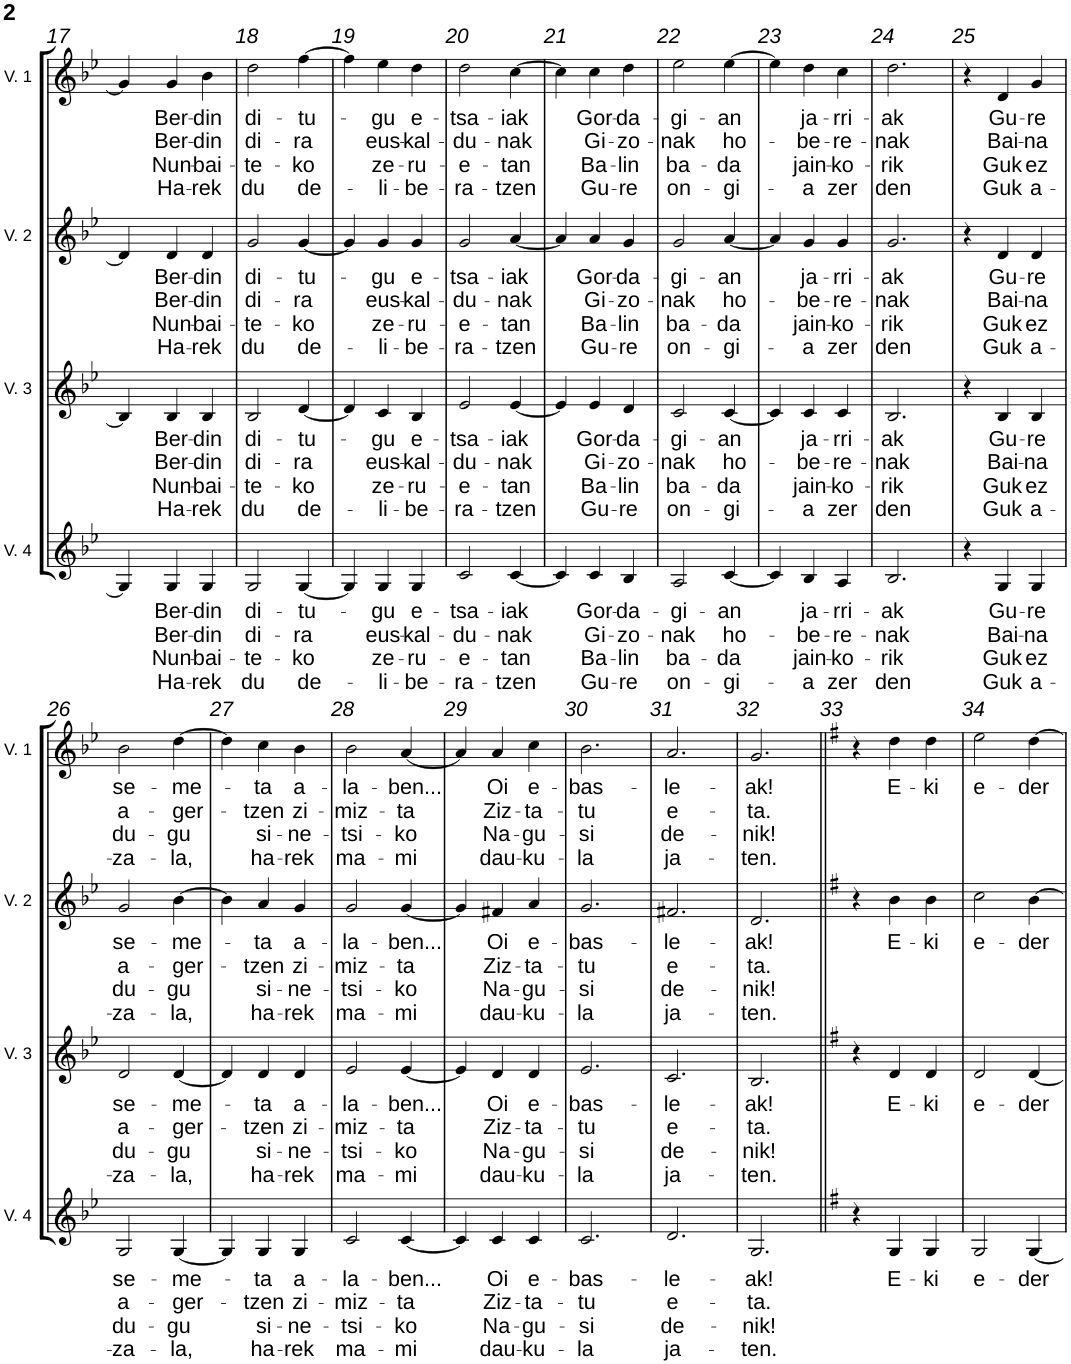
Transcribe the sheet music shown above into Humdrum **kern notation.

**kern	**text	**text	**text	**text	**kern	**text	**text	**text	**text	**kern	**text	**text	**text	**text	**kern	**text	**text	**text	**text
*part4	*part4	*part4	*part4	*part4	*part3	*part3	*part3	*part3	*part3	*part2	*part2	*part2	*part2	*part2	*part1	*part1	*part1	*part1	*part1
*staff4	*staff4	*staff4	*staff4	*staff4	*staff3	*staff3	*staff3	*staff3	*staff3	*staff2	*staff2	*staff2	*staff2	*staff2	*staff1	*staff1	*staff1	*staff1	*staff1
*I"Voix 4	*	*	*	*	*I"Voix 3	*	*	*	*	*I"Voix 2	*	*	*	*	*I"Voix 1	*	*	*	*
*I'V. 4	*	*	*	*	*I'V. 3	*	*	*	*	*I'V. 2	*	*	*	*	*I'V. 1	*	*	*	*
!!LO:PB:g=z
*clefG2	*	*	*	*	*clefG2	*	*	*	*	*clefG2	*	*	*	*	*clefG2	*	*	*	*
*k[b-e-]	*	*	*	*	*k[b-e-]	*	*	*	*	*k[b-e-]	*	*	*	*	*k[b-e-]	*	*	*	*
*M3/4	*	*	*	*	*M3/4	*	*	*	*	*M3/4	*	*	*	*	*M3/4	*	*	*	*
=17	=17	=17	=17	=17	=17	=17	=17	=17	=17	=17	=17	=17	=17	=17	=17	=17	=17	=17	=17
4G/]	.	.	.	.	4B-/]	.	.	.	.	4d/]	.	.	.	.	4g/]	.	.	.	.
!	!LO:LY:b	!LO:LY:b	!LO:LY:b	!LO:LY:b	!	!LO:LY:b	!LO:LY:b	!LO:LY:b	!LO:LY:b	!	!LO:LY:b	!LO:LY:b	!LO:LY:b	!LO:LY:b	!	!LO:LY:b	!LO:LY:b	!LO:LY:b	!LO:LY:b
4G/	Ber-	Ber-	Nun-	Ha-	4B-/	Ber-	Ber-	Nun-	Ha-	4d/	Ber-	Ber-	Nun-	Ha-	4g/	Ber-	Ber-	Nun-	Ha-
!	!LO:LY:b	!LO:LY:b	!LO:LY:b	!LO:LY:b	!	!LO:LY:b	!LO:LY:b	!LO:LY:b	!LO:LY:b	!	!LO:LY:b	!LO:LY:b	!LO:LY:b	!LO:LY:b	!	!LO:LY:b	!LO:LY:b	!LO:LY:b	!LO:LY:b
4G/	-din	-din	-bai-	-rek	4B-/	-din	-din	-bai-	-rek	4d/	-din	-din	-bai-	-rek	4b-\	-din	-din	-bai-	-rek
=18	=18	=18	=18	=18	=18	=18	=18	=18	=18	=18	=18	=18	=18	=18	=18	=18	=18	=18	=18
!	!LO:LY:b	!LO:LY:b	!LO:LY:b	!LO:LY:b	!	!LO:LY:b	!LO:LY:b	!LO:LY:b	!LO:LY:b	!	!LO:LY:b	!LO:LY:b	!LO:LY:b	!LO:LY:b	!	!LO:LY:b	!LO:LY:b	!LO:LY:b	!LO:LY:b
2G/	di-	di-	-te-	du	2B-/	di-	di-	-te-	du	2g/	di-	di-	-te-	du	2dd\	di-	di-	-te-	du
!	!LO:LY:b	!LO:LY:b	!LO:LY:b	!LO:LY:b	!	!LO:LY:b	!LO:LY:b	!LO:LY:b	!LO:LY:b	!	!LO:LY:b	!LO:LY:b	!LO:LY:b	!LO:LY:b	!	!LO:LY:b	!LO:LY:b	!LO:LY:b	!LO:LY:b
[4G/	-tu-	-ra	-ko	de-	[4d/	-tu-	-ra	-ko	de-	[4g/	-tu-	-ra	-ko	de-	[4ff\	-tu-	-ra	-ko	de-
=19	=19	=19	=19	=19	=19	=19	=19	=19	=19	=19	=19	=19	=19	=19	=19	=19	=19	=19	=19
4G/]	.	.	.	.	4d/]	.	.	.	.	4g/]	.	.	.	.	4ff\]	.	.	.	.
!	!LO:LY:b	!LO:LY:b	!LO:LY:b	!LO:LY:b	!	!LO:LY:b	!LO:LY:b	!LO:LY:b	!LO:LY:b	!	!LO:LY:b	!LO:LY:b	!LO:LY:b	!LO:LY:b	!	!LO:LY:b	!LO:LY:b	!LO:LY:b	!LO:LY:b
4G/	-gu	eus-	ze-	-li-	4c/	-gu	eus-	ze-	-li-	4g/	-gu	eus-	ze-	-li-	4ee-\	-gu	eus-	ze-	-li-
!	!LO:LY:b	!LO:LY:b	!LO:LY:b	!LO:LY:b	!	!LO:LY:b	!LO:LY:b	!LO:LY:b	!LO:LY:b	!	!LO:LY:b	!LO:LY:b	!LO:LY:b	!LO:LY:b	!	!LO:LY:b	!LO:LY:b	!LO:LY:b	!LO:LY:b
4G/	e-	-kal-	-ru-	-be-	4B-/	e-	-kal-	-ru-	-be-	4g/	e-	-kal-	-ru-	-be-	4dd\	e-	-kal-	-ru-	-be-
=20	=20	=20	=20	=20	=20	=20	=20	=20	=20	=20	=20	=20	=20	=20	=20	=20	=20	=20	=20
!	!LO:LY:b	!LO:LY:b	!LO:LY:b	!LO:LY:b	!	!LO:LY:b	!LO:LY:b	!LO:LY:b	!LO:LY:b	!	!LO:LY:b	!LO:LY:b	!LO:LY:b	!LO:LY:b	!	!LO:LY:b	!LO:LY:b	!LO:LY:b	!LO:LY:b
2c/	-tsa-	-du-	-e-	-ra-	2e-/	-tsa-	-du-	-e-	-ra-	2g/	-tsa-	-du-	-e-	-ra-	2dd\	-tsa-	-du-	-e-	-ra-
!	!LO:LY:b	!LO:LY:b	!LO:LY:b	!LO:LY:b	!	!LO:LY:b	!LO:LY:b	!LO:LY:b	!LO:LY:b	!	!LO:LY:b	!LO:LY:b	!LO:LY:b	!LO:LY:b	!	!LO:LY:b	!LO:LY:b	!LO:LY:b	!LO:LY:b
[4c/	-iak	-nak	-tan	-tzen	[4e-/	-iak	-nak	-tan	-tzen	[4a/	-iak	-nak	-tan	-tzen	[4cc\	-iak	-nak	-tan	-tzen
=21	=21	=21	=21	=21	=21	=21	=21	=21	=21	=21	=21	=21	=21	=21	=21	=21	=21	=21	=21
4c/]	.	.	.	.	4e-/]	.	.	.	.	4a/]	.	.	.	.	4cc\]	.	.	.	.
!	!LO:LY:b	!LO:LY:b	!LO:LY:b	!LO:LY:b	!	!LO:LY:b	!LO:LY:b	!LO:LY:b	!LO:LY:b	!	!LO:LY:b	!LO:LY:b	!LO:LY:b	!LO:LY:b	!	!LO:LY:b	!LO:LY:b	!LO:LY:b	!LO:LY:b
4c/	Gor-	Gi-	Ba-	Gu-	4e-/	Gor-	Gi-	Ba-	Gu-	4a/	Gor-	Gi-	Ba-	Gu-	4cc\	Gor-	Gi-	Ba-	Gu-
!	!LO:LY:b	!LO:LY:b	!LO:LY:b	!LO:LY:b	!	!LO:LY:b	!LO:LY:b	!LO:LY:b	!LO:LY:b	!	!LO:LY:b	!LO:LY:b	!LO:LY:b	!LO:LY:b	!	!LO:LY:b	!LO:LY:b	!LO:LY:b	!LO:LY:b
4B-/	-da-	-zo-	-lin	-re	4d/	-da-	-zo-	-lin	-re	4g/	-da-	-zo-	-lin	-re	4dd\	-da-	-zo-	-lin	-re
=22	=22	=22	=22	=22	=22	=22	=22	=22	=22	=22	=22	=22	=22	=22	=22	=22	=22	=22	=22
!	!LO:LY:b	!LO:LY:b	!LO:LY:b	!LO:LY:b	!	!LO:LY:b	!LO:LY:b	!LO:LY:b	!LO:LY:b	!	!LO:LY:b	!LO:LY:b	!LO:LY:b	!LO:LY:b	!	!LO:LY:b	!LO:LY:b	!LO:LY:b	!LO:LY:b
2A/	-gi-	-nak	ba-	on-	2c/	-gi-	-nak	ba-	on-	2g/	-gi-	-nak	ba-	on-	2ee-\	-gi-	-nak	ba-	on-
!	!LO:LY:b	!LO:LY:b	!LO:LY:b	!LO:LY:b	!	!LO:LY:b	!LO:LY:b	!LO:LY:b	!LO:LY:b	!	!LO:LY:b	!LO:LY:b	!LO:LY:b	!LO:LY:b	!	!LO:LY:b	!LO:LY:b	!LO:LY:b	!LO:LY:b
[4c/	-an	ho-	-da	-gi-	[4c/	-an	ho-	-da	-gi-	[4a/	-an	ho-	-da	-gi-	[4ee-\	-an	ho-	-da	-gi-
=23	=23	=23	=23	=23	=23	=23	=23	=23	=23	=23	=23	=23	=23	=23	=23	=23	=23	=23	=23
4c/]	.	.	.	.	4c/]	.	.	.	.	4a/]	.	.	.	.	4ee-\]	.	.	.	.
!	!LO:LY:b	!LO:LY:b	!LO:LY:b	!LO:LY:b	!	!LO:LY:b	!LO:LY:b	!LO:LY:b	!LO:LY:b	!	!LO:LY:b	!LO:LY:b	!LO:LY:b	!LO:LY:b	!	!LO:LY:b	!LO:LY:b	!LO:LY:b	!LO:LY:b
4B-/	ja-	-be-	jain-	-a	4c/	ja-	-be-	jain-	-a	4g/	ja-	-be-	jain-	-a	4dd\	ja-	-be-	jain-	-a
!	!LO:LY:b	!LO:LY:b	!LO:LY:b	!LO:LY:b	!	!LO:LY:b	!LO:LY:b	!LO:LY:b	!LO:LY:b	!	!LO:LY:b	!LO:LY:b	!LO:LY:b	!LO:LY:b	!	!LO:LY:b	!LO:LY:b	!LO:LY:b	!LO:LY:b
4A/	-rri-	-re-	-ko-	zer	4c/	-rri-	-re-	-ko-	zer	4g/	-rri-	-re-	-ko-	zer	4cc\	-rri-	-re-	-ko-	zer
=24	=24	=24	=24	=24	=24	=24	=24	=24	=24	=24	=24	=24	=24	=24	=24	=24	=24	=24	=24
!	!LO:LY:b	!LO:LY:b	!LO:LY:b	!LO:LY:b	!	!LO:LY:b	!LO:LY:b	!LO:LY:b	!LO:LY:b	!	!LO:LY:b	!LO:LY:b	!LO:LY:b	!LO:LY:b	!	!LO:LY:b	!LO:LY:b	!LO:LY:b	!LO:LY:b
2.B-/	-ak	-nak	-rik	den	2.B-/	-ak	-nak	-rik	den	2.g/	-ak	-nak	-rik	den	2.dd\	-ak	-nak	-rik	den
=25	=25	=25	=25	=25	=25	=25	=25	=25	=25	=25	=25	=25	=25	=25	=25	=25	=25	=25	=25
4r	.	.	.	.	4r	.	.	.	.	4r	.	.	.	.	4r	.	.	.	.
!	!LO:LY:b	!LO:LY:b	!LO:LY:b	!LO:LY:b	!	!LO:LY:b	!LO:LY:b	!LO:LY:b	!LO:LY:b	!	!LO:LY:b	!LO:LY:b	!LO:LY:b	!LO:LY:b	!	!LO:LY:b	!LO:LY:b	!LO:LY:b	!LO:LY:b
4G/	Gu-	Bai-	Guk	Guk	4B-/	Gu-	Bai-	Guk	Guk	4d/	Gu-	Bai-	Guk	Guk	4d/	Gu-	Bai-	Guk	Guk
!	!LO:LY:b	!LO:LY:b	!LO:LY:b	!LO:LY:b	!	!LO:LY:b	!LO:LY:b	!LO:LY:b	!LO:LY:b	!	!LO:LY:b	!LO:LY:b	!LO:LY:b	!LO:LY:b	!	!LO:LY:b	!LO:LY:b	!LO:LY:b	!LO:LY:b
4G/	-re	-na	ez	a-	4B-/	-re	-na	ez	a-	4d/	-re	-na	ez	a-	4g/	-re	-na	ez	a-
!!LO:LB:g=z
=26	=26	=26	=26	=26	=26	=26	=26	=26	=26	=26	=26	=26	=26	=26	=26	=26	=26	=26	=26
!	!LO:LY:b	!LO:LY:b	!LO:LY:b	!LO:LY:b	!	!LO:LY:b	!LO:LY:b	!LO:LY:b	!LO:LY:b	!	!LO:LY:b	!LO:LY:b	!LO:LY:b	!LO:LY:b	!	!LO:LY:b	!LO:LY:b	!LO:LY:b	!LO:LY:b
2G/	se-	a-	du-	-za-	2d/	se-	a-	du-	-za-	2g/	se-	a-	du-	-za-	2b-\	se-	a-	du-	-za-
!	!LO:LY:b	!LO:LY:b	!LO:LY:b	!LO:LY:b	!	!LO:LY:b	!LO:LY:b	!LO:LY:b	!LO:LY:b	!	!LO:LY:b	!LO:LY:b	!LO:LY:b	!LO:LY:b	!	!LO:LY:b	!LO:LY:b	!LO:LY:b	!LO:LY:b
[4G/	-me-	-ger-	-gu	-la,	[4d/	-me-	-ger-	-gu	-la,	[4b-\	-me-	-ger-	-gu	-la,	[4dd\	-me-	-ger-	-gu	-la,
=27	=27	=27	=27	=27	=27	=27	=27	=27	=27	=27	=27	=27	=27	=27	=27	=27	=27	=27	=27
4G/]	.	.	.	.	4d/]	.	.	.	.	4b-\]	.	.	.	.	4dd\]	.	.	.	.
!	!LO:LY:b	!LO:LY:b	!LO:LY:b	!LO:LY:b	!	!LO:LY:b	!LO:LY:b	!LO:LY:b	!LO:LY:b	!	!LO:LY:b	!LO:LY:b	!LO:LY:b	!LO:LY:b	!	!LO:LY:b	!LO:LY:b	!LO:LY:b	!LO:LY:b
4G/	-ta	-tzen	si-	ha-	4d/	-ta	-tzen	si-	ha-	4a/	-ta	-tzen	si-	ha-	4cc\	-ta	-tzen	si-	ha-
!	!LO:LY:b	!LO:LY:b	!LO:LY:b	!LO:LY:b	!	!LO:LY:b	!LO:LY:b	!LO:LY:b	!LO:LY:b	!	!LO:LY:b	!LO:LY:b	!LO:LY:b	!LO:LY:b	!	!LO:LY:b	!LO:LY:b	!LO:LY:b	!LO:LY:b
4G/	a-	zi-	-ne-	-rek	4d/	a-	zi-	-ne-	-rek	4g/	a-	zi-	-ne-	-rek	4b-\	a-	zi-	-ne-	-rek
=28	=28	=28	=28	=28	=28	=28	=28	=28	=28	=28	=28	=28	=28	=28	=28	=28	=28	=28	=28
!	!LO:LY:b	!LO:LY:b	!LO:LY:b	!LO:LY:b	!	!LO:LY:b	!LO:LY:b	!LO:LY:b	!LO:LY:b	!	!LO:LY:b	!LO:LY:b	!LO:LY:b	!LO:LY:b	!	!LO:LY:b	!LO:LY:b	!LO:LY:b	!LO:LY:b
2c/	-la-	-miz-	-tsi-	ma-	2e-/	-la-	-miz-	-tsi-	ma-	2g/	-la-	-miz-	-tsi-	ma-	2b-\	-la-	-miz-	-tsi-	ma-
!	!LO:LY:b	!LO:LY:b	!LO:LY:b	!LO:LY:b	!	!LO:LY:b	!LO:LY:b	!LO:LY:b	!LO:LY:b	!	!LO:LY:b	!LO:LY:b	!LO:LY:b	!LO:LY:b	!	!LO:LY:b	!LO:LY:b	!LO:LY:b	!LO:LY:b
[4c/	-ben...	-ta	-ko	-mi	[4e-/	-ben...	-ta	-ko	-mi	[4g/	-ben...	-ta	-ko	-mi	[4a/	-ben...	-ta	-ko	-mi
=29	=29	=29	=29	=29	=29	=29	=29	=29	=29	=29	=29	=29	=29	=29	=29	=29	=29	=29	=29
4c/]	.	.	.	.	4e-/]	.	.	.	.	4g/]	.	.	.	.	4a/]	.	.	.	.
!	!LO:LY:b	!LO:LY:b	!LO:LY:b	!LO:LY:b	!	!LO:LY:b	!LO:LY:b	!LO:LY:b	!LO:LY:b	!	!LO:LY:b	!LO:LY:b	!LO:LY:b	!LO:LY:b	!	!LO:LY:b	!LO:LY:b	!LO:LY:b	!LO:LY:b
4c/	Oi	Ziz-	Na-	dau-	4d/	Oi	Ziz-	Na-	dau-	4f#X/	Oi	Ziz-	Na-	dau-	4a/	Oi	Ziz-	Na-	dau-
!	!LO:LY:b	!LO:LY:b	!LO:LY:b	!LO:LY:b	!	!LO:LY:b	!LO:LY:b	!LO:LY:b	!LO:LY:b	!	!LO:LY:b	!LO:LY:b	!LO:LY:b	!LO:LY:b	!	!LO:LY:b	!LO:LY:b	!LO:LY:b	!LO:LY:b
4c/	e-	-ta-	-gu-	-ku-	4d/	e-	-ta-	-gu-	-ku-	4a/	e-	-ta-	-gu-	-ku-	4cc\	e-	-ta-	-gu-	-ku-
=30	=30	=30	=30	=30	=30	=30	=30	=30	=30	=30	=30	=30	=30	=30	=30	=30	=30	=30	=30
!	!LO:LY:b	!LO:LY:b	!LO:LY:b	!LO:LY:b	!	!LO:LY:b	!LO:LY:b	!LO:LY:b	!LO:LY:b	!	!LO:LY:b	!LO:LY:b	!LO:LY:b	!LO:LY:b	!	!LO:LY:b	!LO:LY:b	!LO:LY:b	!LO:LY:b
2.c/	-bas-	-tu	-si	-la	2.e-/	-bas-	-tu	-si	-la	2.g/	-bas-	-tu	-si	-la	2.b-\	-bas-	-tu	-si	-la
=31	=31	=31	=31	=31	=31	=31	=31	=31	=31	=31	=31	=31	=31	=31	=31	=31	=31	=31	=31
!	!LO:LY:b	!LO:LY:b	!LO:LY:b	!LO:LY:b	!	!LO:LY:b	!LO:LY:b	!LO:LY:b	!LO:LY:b	!	!LO:LY:b	!LO:LY:b	!LO:LY:b	!LO:LY:b	!	!LO:LY:b	!LO:LY:b	!LO:LY:b	!LO:LY:b
2.d/	-le-	e-	de-	ja-	2.c/	-le-	e-	de-	ja-	2.f#X/	-le-	e-	de-	ja-	2.a/	-le-	e-	de-	ja-
=32	=32	=32	=32	=32	=32	=32	=32	=32	=32	=32	=32	=32	=32	=32	=32	=32	=32	=32	=32
!	!LO:LY:b	!LO:LY:b	!LO:LY:b	!LO:LY:b	!	!LO:LY:b	!LO:LY:b	!LO:LY:b	!LO:LY:b	!	!LO:LY:b	!LO:LY:b	!LO:LY:b	!LO:LY:b	!	!LO:LY:b	!LO:LY:b	!LO:LY:b	!LO:LY:b
2.G/	-ak!	-ta.	-nik!	-ten.	2.B-/	-ak!	-ta.	-nik!	-ten.	2.d/	-ak!	-ta.	-nik!	-ten.	2.g/	-ak!	-ta.	-nik!	-ten.
=33||	=33||	=33||	=33||	=33||	=33||	=33||	=33||	=33||	=33||	=33||	=33||	=33||	=33||	=33||	=33||	=33||	=33||	=33||	=33||
*k[f#]	*	*	*	*	*k[f#]	*	*	*	*	*k[f#]	*	*	*	*	*k[f#]	*	*	*	*
4r	.	.	.	.	4r	.	.	.	.	4r	.	.	.	.	4r	.	.	.	.
!	!LO:LY:b	!	!	!	!	!LO:LY:b	!	!	!	!	!LO:LY:b	!	!	!	!	!LO:LY:b	!	!	!
4G/	E-	.	.	.	4d/	E-	.	.	.	4b\	E-	.	.	.	4dd\	E-	.	.	.
!	!LO:LY:b	!	!	!	!	!LO:LY:b	!	!	!	!	!LO:LY:b	!	!	!	!	!LO:LY:b	!	!	!
4G/	-ki	.	.	.	4d/	-ki	.	.	.	4b\	-ki	.	.	.	4dd\	-ki	.	.	.
=34	=34	=34	=34	=34	=34	=34	=34	=34	=34	=34	=34	=34	=34	=34	=34	=34	=34	=34	=34
!	!LO:LY:b	!	!	!	!	!LO:LY:b	!	!	!	!	!LO:LY:b	!	!	!	!	!LO:LY:b	!	!	!
2G/	e-	.	.	.	2d/	e-	.	.	.	2cc\	e-	.	.	.	2ee\	e-	.	.	.
!	!LO:LY:b	!	!	!	!	!LO:LY:b	!	!	!	!	!LO:LY:b	!	!	!	!	!LO:LY:b	!	!	!
[4G/	-der	.	.	.	[4d/	-der	.	.	.	[4b\	-der	.	.	.	[4dd\	-der	.	.	.
=	=	=	=	=	=	=	=	=	=	=	=	=	=	=	=	=	=	=	=
*-	*-	*-	*-	*-	*-	*-	*-	*-	*-	*-	*-	*-	*-	*-	*-	*-	*-	*-	*-
